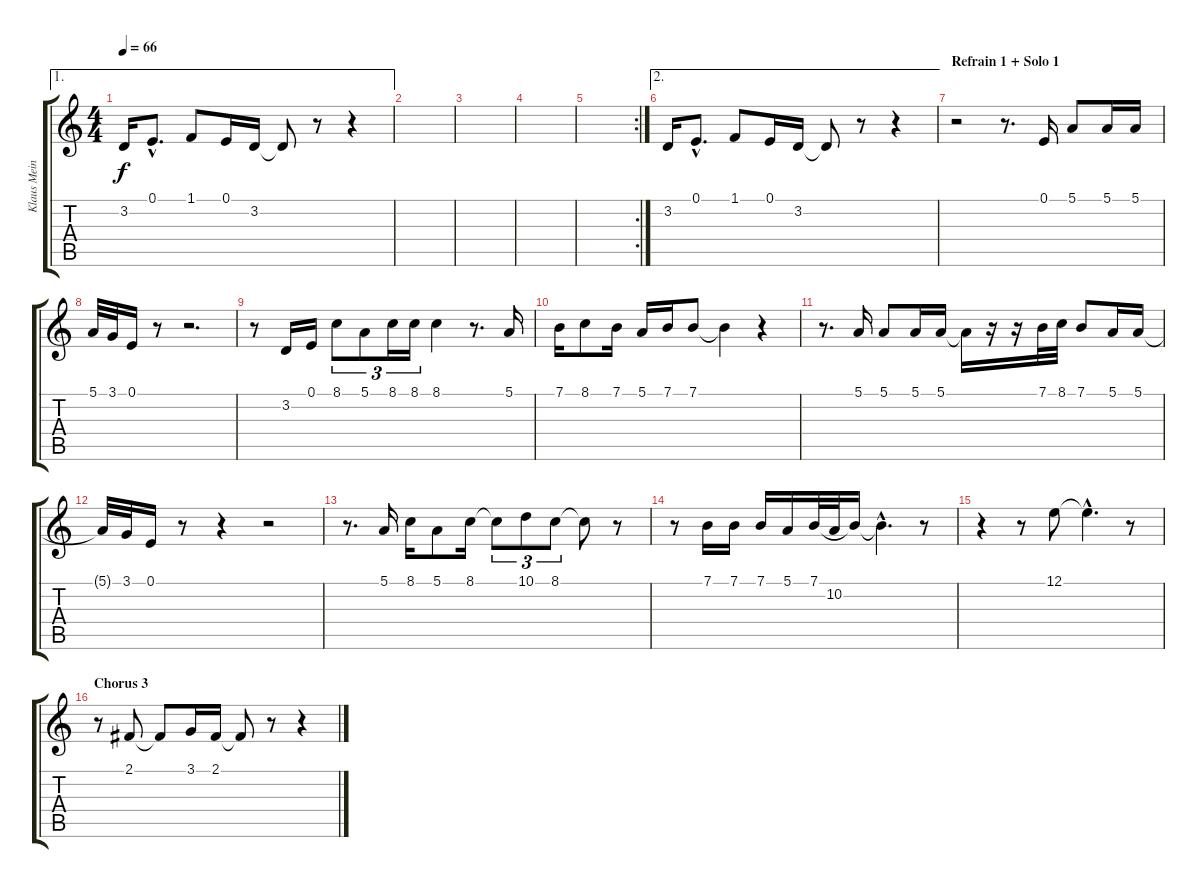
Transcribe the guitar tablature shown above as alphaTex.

\track ("Klaus Meine" "Klaus Mein") {instrument harmonica}
\staff {score tabs}
\tuning (E4 B3 G3 D3 A2 E2) {hide}
\ae 1
\ts (4 4)
\tempo 66
\clef g2
\ks c
3.2.16{dy f} 0.1{hac}.8{d} 1.1.8 0.1.16 3.2.16 3.2{t}.8 r.8 r.4 |
|
|
|
\rc 2
|
\ae 2
3.2.16 0.1{hac}.8{d} 1.1.8 0.1.16 3.2.16 3.2{t}.8 r.8 r.4 |
\section ("" "Refrain 1 + Solo 1")
r.2 r.8{d} 0.1.16 5.1.8 5.1.16 5.1.16 |
5.1.32 3.1.32 0.1.16 r.8 r.2{d} |
r.8 3.2.16 0.1.16 8.1.8{tu (3 2)} 5.1.8{tu (3 2)} 8.1.16{tu (3 2)} 8.1.16{tu (3 2)} 8.1.4 r.8{d} 5.1.16 |
7.1.16 8.1.8 7.1.16 5.1.16 7.1.16 7.1.8 7.1{t}.4 r.4 |
r.8{d} 5.1.16 5.1.8 5.1.16 5.1.16 5.1{t}.16 r.16 r.16 7.1.32 8.1.32 7.1.8 5.1.16 5.1.16 |
5.1{t}.32 3.1.32 0.1.16 r.8 r.4 r.2 |
r.8{d} 5.1.16 8.1.16 5.1.8 8.1.16 8.1{t}.8{tu (3 2)} 10.1.8{tu (3 2)} 8.1.8{tu (3 2)} 8.1{t}.8 r.8 |
r.8 7.1.16 7.1.16 7.1.16 5.1.16 7.1.32 10.2.32 7.1{t}.16 7.1{hac t}.4{d} r.8 |
r.4 r.8 12.1.8 12.1{hac t}.4{d} r.8 |
\section ("" "Chorus 3")
r.8 2.1.8 2.1{t}.8 3.1.16 2.1.16 2.1{t}.8 r.8 r.4
